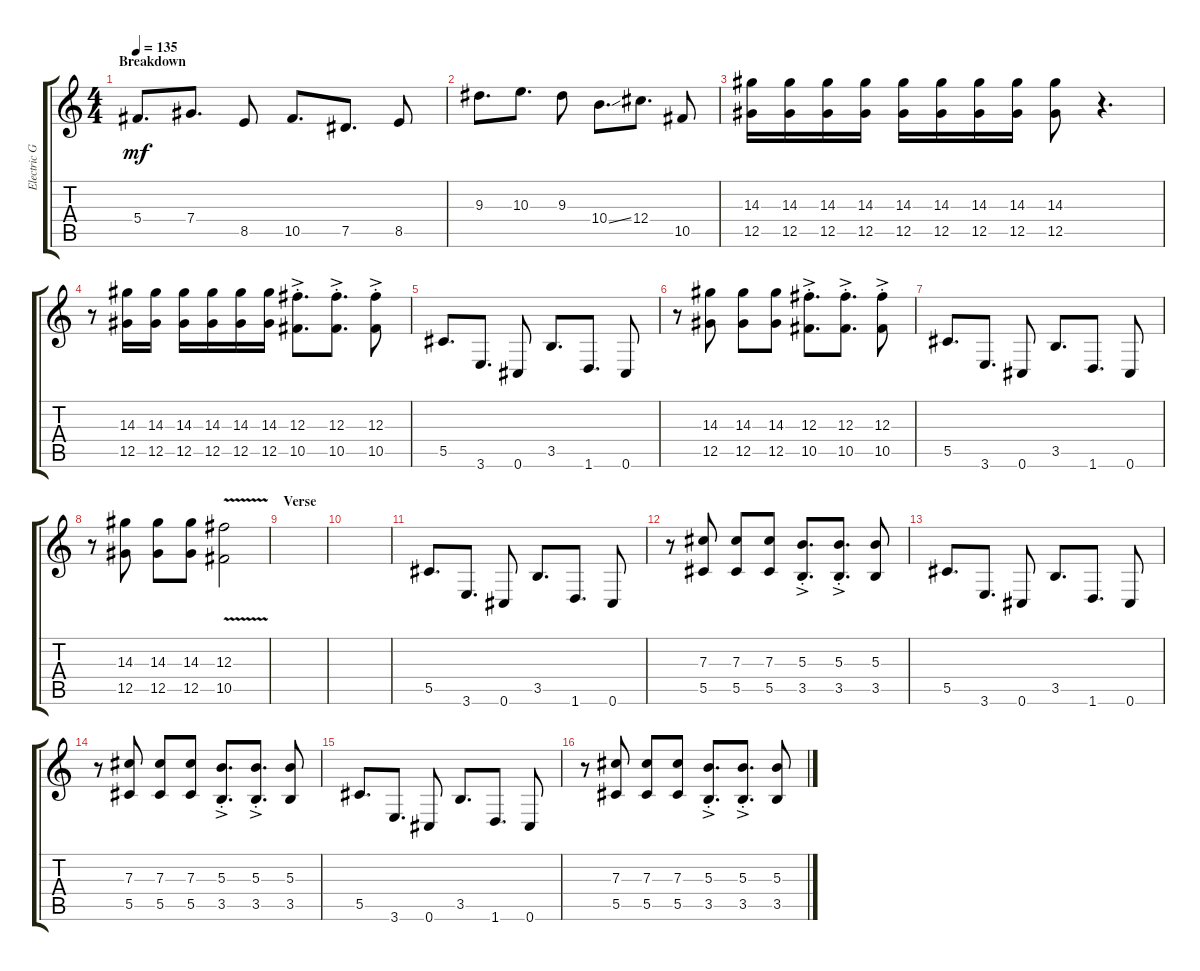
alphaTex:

\track ("Electric Guitar" "Electric G") {instrument distortionguitar}
\staff {score tabs}
\tuning (Eb4 Bb3 Gb3 Db3 Ab2 Db2) {hide}
\ts (4 4)
\section ("" "Breakdown")
\tempo 135
\clef g2
\ks c
5.4.8{d dy mf} 7.4.8{d} 8.5.8 10.5.8{d} 7.5.8{d} 8.5.8 |
9.3.8{d} 10.3.8{d} 9.3.8 10.4{ss}.8{d} 12.4.8{d} 10.5.8 |
(14.3 12.5).16 (14.3 12.5).16 (14.3 12.5).16 (14.3 12.5).16 (14.3 12.5).16 (14.3 12.5).16 (14.3 12.5).16 (14.3 12.5).16 (14.3 12.5).8 r.4{d} |
r.8 (14.3 12.5).16 (14.3 12.5).16 (14.3 12.5).16 (14.3 12.5).16 (14.3 12.5).16 (14.3 12.5).16 (12.3{ac st} 10.5{ac st}).8{d} (12.3{ac st} 10.5{ac st}).8{d} (12.3{ac st} 10.5{ac st}).8 |
5.5.8{d} 3.6.8{d} 0.6.8 3.5.8{d} 1.6.8{d} 0.6.8 |
r.8 (14.3 12.5).8 (14.3 12.5).8 (14.3 12.5).8 (12.3{ac st} 10.5{ac st}).8{d} (12.3{ac st} 10.5{ac st}).8{d} (12.3{ac st} 10.5{ac st}).8 |
5.5.8{d} 3.6.8{d} 0.6.8 3.5.8{d} 1.6.8{d} 0.6.8 |
r.8 (14.3 12.5).8 (14.3 12.5).8 (14.3 12.5).8 (12.3{v} 10.5{v}).2 |
\section ("" "Verse")
|
|
5.5.8{d} 3.6.8{d} 0.6.8 3.5.8{d} 1.6.8{d} 0.6.8 |
r.8 (7.3 5.5).8 (7.3 5.5).8 (7.3 5.5).8 (5.3{ac st} 3.5{ac st}).8{d} (5.3{ac st} 3.5{ac st}).8{d} (5.3 3.5).8 |
5.5.8{d} 3.6.8{d} 0.6.8 3.5.8{d} 1.6.8{d} 0.6.8 |
r.8 (7.3 5.5).8 (7.3 5.5).8 (7.3 5.5).8 (5.3{ac st} 3.5{ac st}).8{d} (5.3{ac st} 3.5{ac st}).8{d} (5.3 3.5).8 |
5.5.8{d} 3.6.8{d} 0.6.8 3.5.8{d} 1.6.8{d} 0.6.8 |
r.8 (7.3 5.5).8 (7.3 5.5).8 (7.3 5.5).8 (5.3{ac st} 3.5{ac st}).8{d} (5.3{ac st} 3.5{ac st}).8{d} (5.3 3.5).8
